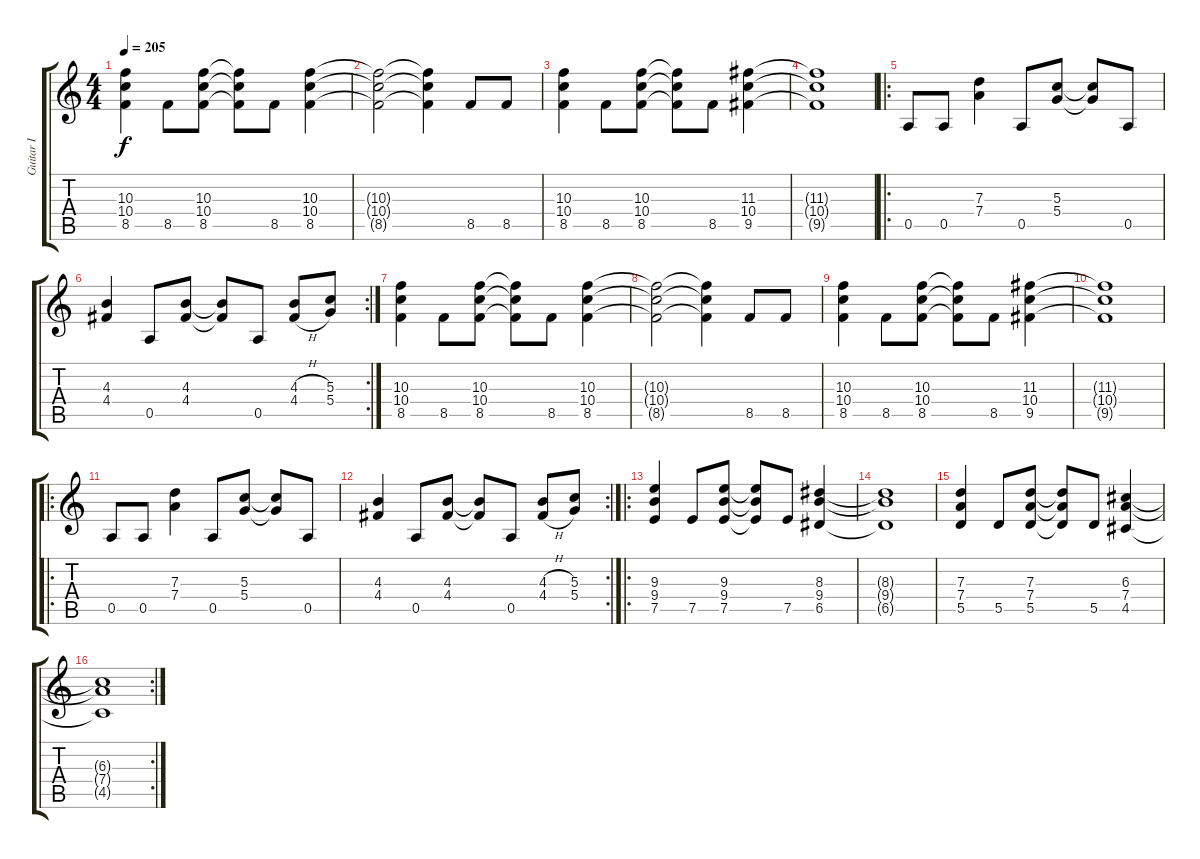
\track ("Guitar I" "Guitar I") {instrument distortionguitar}
\staff {score tabs}
\tuning (E4 B3 G3 D3 A2 E2) {hide}
\ts (4 4)
\tempo 205
\clef g2
\ks c
(10.3 10.4 8.5).4{dy f} 8.5.8 (10.3 10.4 8.5).8 (10.3{t} 10.4{t} 8.5{t}).8 8.5.8 (10.3 10.4 8.5).4 |
(10.3{t} 10.4{t} 8.5{t}).2 (10.3{t} 10.4{t} 8.5{t}).4 8.5.8 8.5.8 |
(10.3 10.4 8.5).4 8.5.8 (10.3 10.4 8.5).8 (10.3{t} 10.4{t} 8.5{t}).8 8.5.8 (11.3 10.4 9.5).4 |
(11.3{t} 10.4{t} 9.5{t}).1 |
\ro
0.5.8 0.5.8 (7.3 7.4).4 0.5.8 (5.3 5.4).8 (5.3{t} 5.4{t}).8 0.5.8 |
\rc 2
(4.3 4.4).4 0.5.8 (4.3 4.4).8 (4.3{t} 4.4{t}).8 0.5.8 (4.3{h} 4.4{h}).8 (5.3 5.4).8 |
(10.3 10.4 8.5).4 8.5.8 (10.3 10.4 8.5).8 (10.3{t} 10.4{t} 8.5{t}).8 8.5.8 (10.3 10.4 8.5).4 |
(10.3{t} 10.4{t} 8.5{t}).2 (10.3{t} 10.4{t} 8.5{t}).4 8.5.8 8.5.8 |
(10.3 10.4 8.5).4 8.5.8 (10.3 10.4 8.5).8 (10.3{t} 10.4{t} 8.5{t}).8 8.5.8 (11.3 10.4 9.5).4 |
(11.3{t} 10.4{t} 9.5{t}).1 |
\ro
0.5.8 0.5.8 (7.3 7.4).4 0.5.8 (5.3 5.4).8 (5.3{t} 5.4{t}).8 0.5.8 |
\rc 2
(4.3 4.4).4 0.5.8 (4.3 4.4).8 (4.3{t} 4.4{t}).8 0.5.8 (4.3{h} 4.4{h}).8 (5.3 5.4).8 |
\ro
(9.3 9.4 7.5).4 7.5.8 (9.3 9.4 7.5).8 (9.3{t} 9.4{t} 7.5{t}).8 7.5.8 (8.3 9.4 6.5).4 |
(8.3{t} 9.4{t} 6.5{t}).1 |
(7.3 7.4 5.5).4 5.5.8 (7.3 7.4 5.5).8 (7.3{t} 7.4{t} 5.5{t}).8 5.5.8 (6.3 7.4 4.5).4 |
\rc 2
(6.3{t} 7.4{t} 4.5{t}).1
